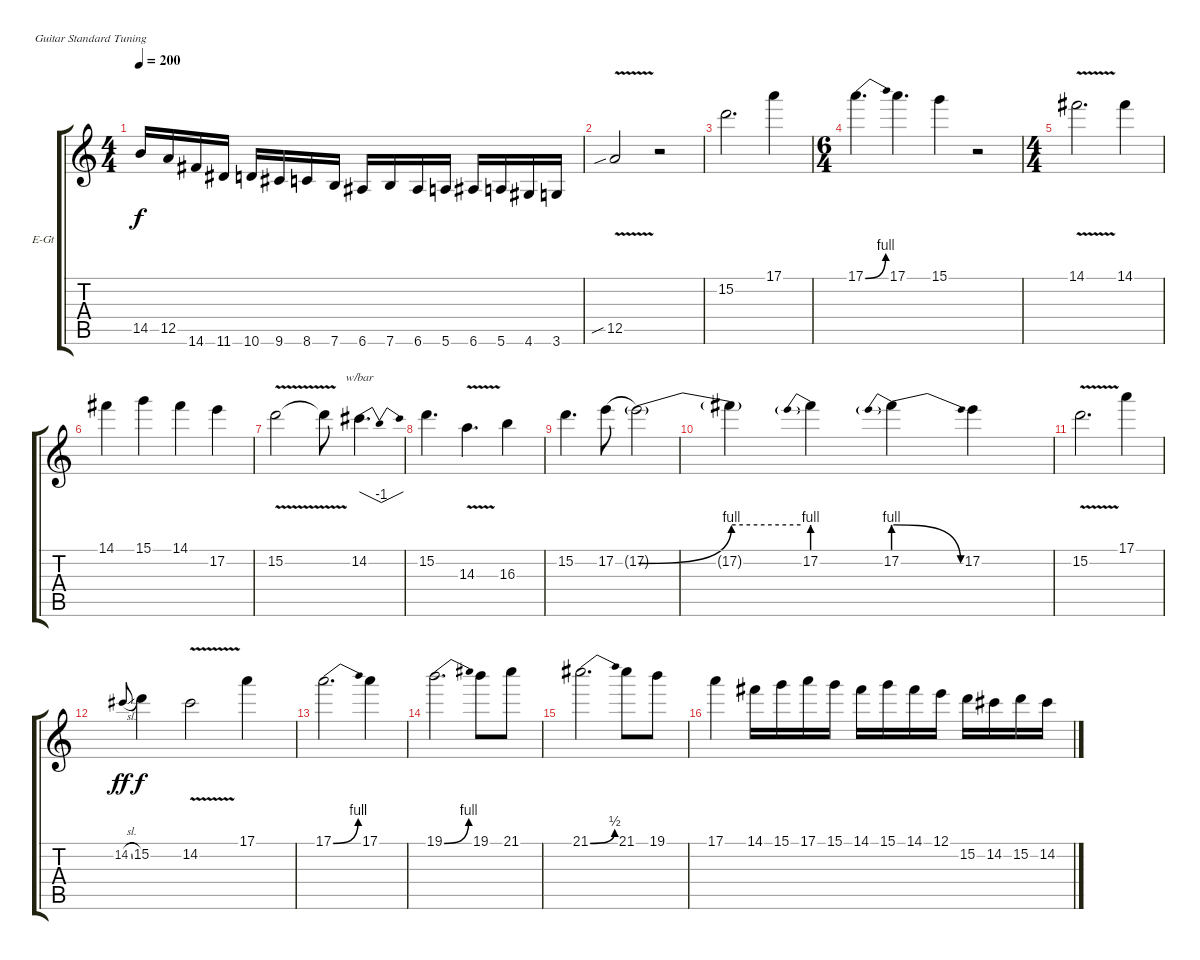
\bracketExtendMode groupsimilarinstruments
\firstSystemTrackNameOrientation horizontal
\otherSystemsTrackNameOrientation horizontal
\track ("Guitare Principale" "E-Gt") {instrument distortionguitar}
\staff {score tabs}
\tuning (E4 B3 G3 D3 A2 E2)
\ts (4 4)
\tempo 200
\clef g2
\ks c
14.5.16{dy f} 12.5.16 14.6.16 11.6.16 10.6.16 9.6.16 8.6.16 7.6.16 6.6.16 7.6.16 6.6.16 5.6.16 6.6.16 5.6.16 4.6.16 3.6.16 |
12.5{v sib}.2 r.2 |
15.2.2{d} 17.1.4 |
\ts (6 4)
\beaming (8 2 2 2 6)
17.1{be (bend 0 0 60 4)}.4{d} 17.1.4{d} 15.1.4 r.2 |
\ts (4 4)
\beaming (8 2 2 2 2)
14.1{v}.2{d} 14.1.4 |
14.1.4 15.1.4 14.1.4 17.2.4 |
15.2{v}.2 15.2{v t}.8 14.2.4{d tbe (dip default 0 0 30 -4 60 0)} |
15.2.4{d} 14.3{v}.4{d} 16.3.4 |
15.2.4{d} 17.2{be (hold 0 0 60 0)}.8 17.2{be (bend 0 0 60 4) t}.2 |
17.2{be (hold 0 4 60 4) t}.4 17.2{be (prebend 0 4 60 4)}.4 17.2{be (prebendrelease 0 4 60 0)}.4 17.2.4 |
15.2{v}.2{d} 17.1.4 |
14.2{sl}.8{gr onbeat dy ff} 15.2.4{dy f} 14.2{v}.2 17.1.4 |
17.1{be (bend 0 0 60 4)}.2{d} 17.1.4 |
19.1{be (bend 0 0 60 4)}.2{d} 19.1.8 21.1.8 |
21.1{be (bend 0 0 60 2)}.2{d} 21.1.8 19.1.8 |
17.1.4 14.1.16 15.1.16 17.1.16 15.1.16 14.1.16 15.1.16 14.1.16 12.1.16 15.2.16 14.2.16 15.2.16 14.2.16
